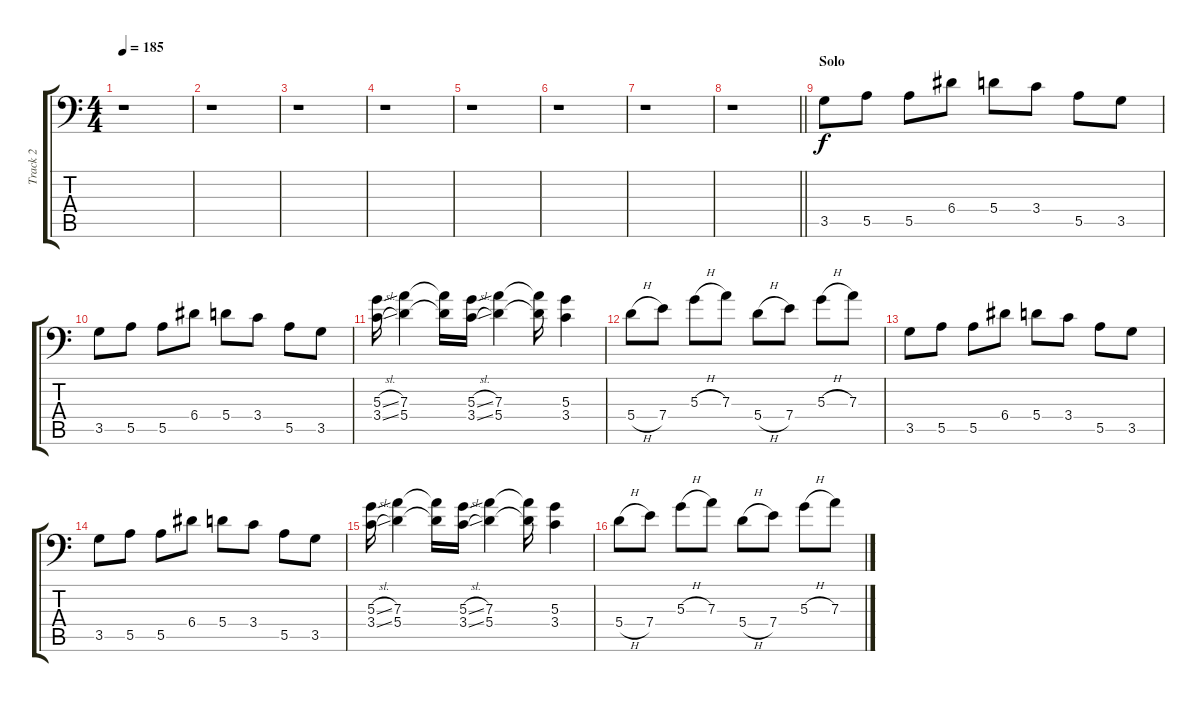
\track ("Track 2" "Track 2") {instrument overdrivenguitar}
\staff {score tabs}
\tuning (B3 Gb3 D3 A2 E2 A1) {hide}
\ts (4 4)
\tempo 185
\clef f4
\ks c
r.1{dy f} |
r.1 |
r.1 |
r.1 |
r.1 |
r.1 |
r.1 |
\barLineRight lightlight
r.1 |
\section ("" "Solo ")
3.5.8 5.5.8 5.5.8 6.4.8 5.4.8 3.4.8 5.5.8 3.5.8 |
3.5.8 5.5.8 5.5.8 6.4.8 5.4.8 3.4.8 5.5.8 3.5.8 |
(5.3{sl} 3.4{sl}).16 (7.3 5.4).4 (7.3{t} 5.4{t}).16 (5.3{sl} 3.4{sl}).16 (7.3 5.4).4 (7.3{t} 5.4{t}).16 (5.3 3.4).4 |
5.4{h}.8 7.4.8 5.3{h}.8 7.3.8 5.4{h}.8 7.4.8 5.3{h}.8 7.3.8 |
3.5.8 5.5.8 5.5.8 6.4.8 5.4.8 3.4.8 5.5.8 3.5.8 |
3.5.8 5.5.8 5.5.8 6.4.8 5.4.8 3.4.8 5.5.8 3.5.8 |
(5.3{sl} 3.4{sl}).16 (7.3 5.4).4 (7.3{t} 5.4{t}).16 (5.3{sl} 3.4{sl}).16 (7.3 5.4).4 (7.3{t} 5.4{t}).16 (5.3 3.4).4 |
5.4{h}.8 7.4.8 5.3{h}.8 7.3.8 5.4{h}.8 7.4.8 5.3{h}.8 7.3.8
